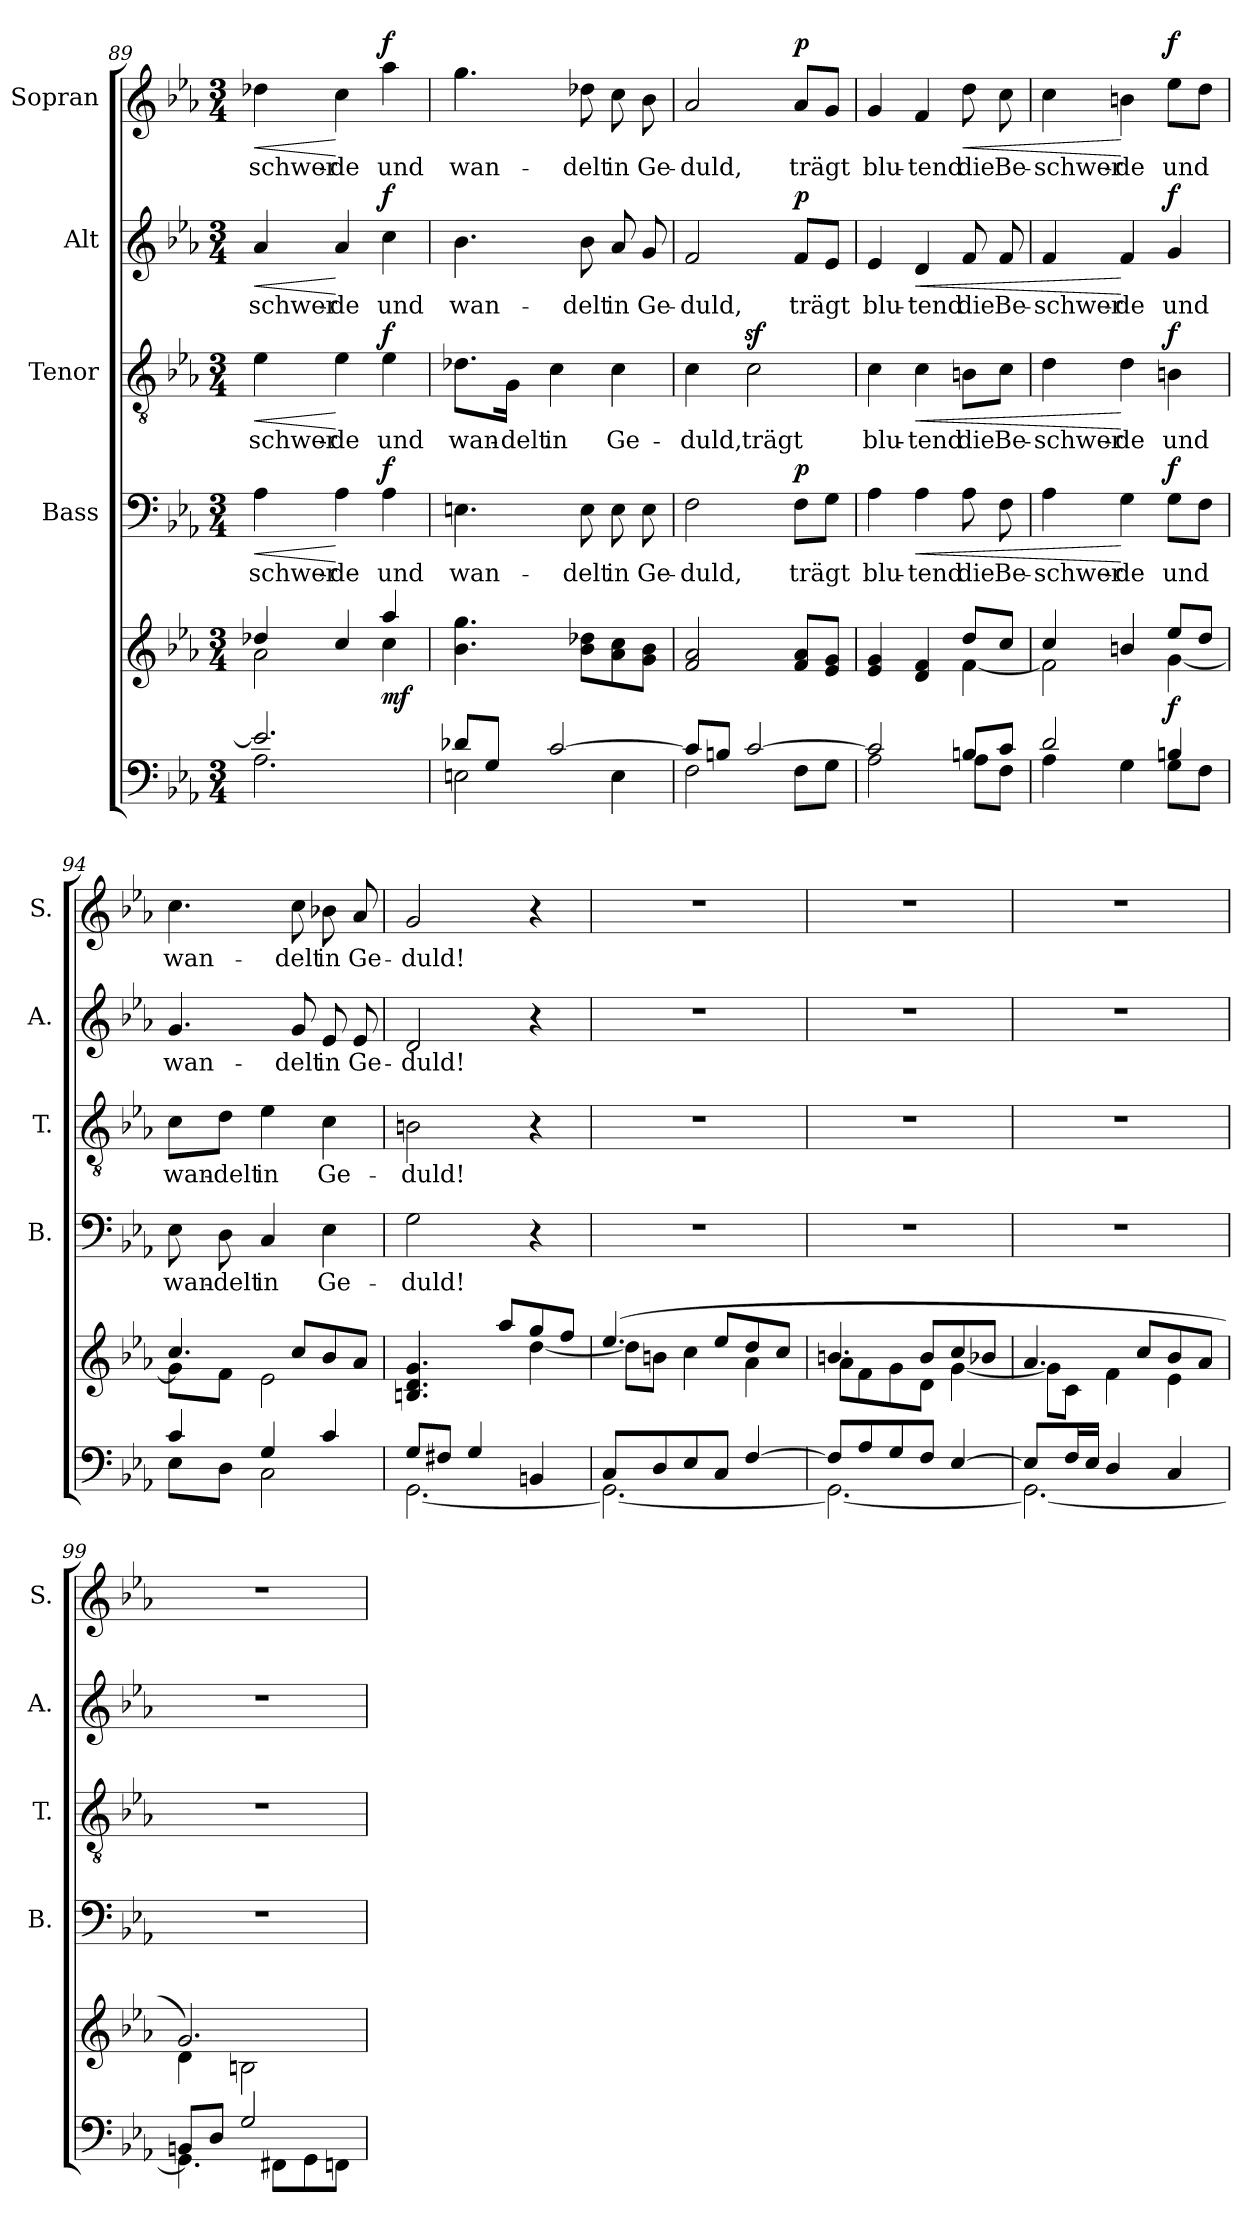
**kern	**kern	**dynam	**kern	**text	**dynam	**kern	**text	**dynam	**kern	**text	**dynam	**kern	**text	**dynam
*part5	*part5	*part5	*part4	*part4	*part4	*part3	*part3	*part3	*part2	*part2	*part2	*part1	*part1	*part1
*staff6	*staff5	*staff5/6	*staff4	*staff4	*staff4	*staff3	*staff3	*staff3	*staff2	*staff2	*staff2	*staff1	*staff1	*staff1
*	*	*	*I"Bass	*	*	*I"Tenor	*	*	*I"Alt	*	*	*I"Sopran	*	*
*	*	*	*I'B.	*	*	*I'T.	*	*	*I'A.	*	*	*I'S.	*	*
*clefF4	*clefG2	*	*clefF4	*	*	*clefGv2	*	*	*clefG2	*	*	*clefG2	*	*
*k[b-e-a-]	*k[b-e-a-]	*	*k[b-e-a-]	*	*	*k[b-e-a-]	*	*	*k[b-e-a-]	*	*	*k[b-e-a-]	*	*
*E-:	*E-:	*	*E-:	*	*	*E-:	*	*	*E-:	*	*	*E-:	*	*
*M3/4	*M3/4	*	*M3/4	*	*	*M3/4	*	*	*M3/4	*	*	*M3/4	*	*
=89	=89	=89	=89	=89	=89	=89	=89	=89	=89	=89	=89	=89	=89	=89
*^	*^	*	*	*	*	*	*	*	*	*	*	*	*	*
!	!	!	!	!	!	!LO:LY:b	!LO:HP:b	!	!LO:LY:b	!LO:HP:b	!	!LO:LY:b	!LO:HP:b	!	!LO:LY:b	!LO:HP:b
2.e-/]	2.A-\	4dd-X/	2a-\	.	4A-\	-schwer-	<	4e-\	-schwer-	<	4a-/	-schwer-	<	4dd-X\	-schwer-	<
!	!	!	!	!	!	!LO:LY:b	!	!	!LO:LY:b	!	!	!LO:LY:b	!	!	!LO:LY:b	!
.	.	4cc/	.	.	4A-\	-de	[	4e-\	-de	[	4a-/	-de	[	4cc\	-de	[
!	!	!	!	!LO:DY:b	!	!LO:LY:b	!LO:DY:a	!	!LO:LY:b	!LO:DY:a	!	!LO:LY:b	!LO:DY:a	!	!LO:LY:b	!LO:DY:a
.	.	4aa-/	4cc\	mf	4A-\	und	f	4e-\	und	f	4cc\	und	f	4aa-\	und	f
=90	=90	=90	=90	=90	=90	=90	=90	=90	=90	=90	=90	=90	=90	=90	=90	=90
!	!	!	!	!	!	!LO:LY:b	!	!	!LO:LY:b	!	!	!LO:LY:b	!	!	!LO:LY:b	!
*	*	*v	*v	*	*	*	*	*	*	*	*	*	*	*	*	*
8d-X/L	2En\	4.b-\ 4.gg\	.	4.En\	wan-	.	8.d-X\L	wan-	.	4.b-\	wan-	.	4.gg\	wan-	.
8G/J	.	.	.	.	.	.	.	.	.	.	.	.	.	.	.
!	!	!	!	!	!	!	!	!LO:LY:b	!	!	!	!	!	!	!
.	.	.	.	.	.	.	16G\Jk	-delt	.	.	.	.	.	.	.
!	!	!	!	!	!	!	!	!LO:LY:b	!	!	!	!	!	!	!
[>2c/	.	.	.	.	.	.	4c\	in	.	.	.	.	.	.	.
!	!	!	!	!	!LO:LY:b	!	!	!	!	!	!LO:LY:b	!	!	!LO:LY:b	!
.	.	8b-\ 8dd-X\L	.	8E\	-delt	.	.	.	.	8b-\	-delt	.	8dd-X\	-delt	.
!	!	!	!	!	!LO:LY:b	!	!	!LO:LY:b	!	!	!LO:LY:b	!	!	!LO:LY:b	!
.	4E\	8a-\ 8cc\	.	8E\	in	.	4c\	Ge-	.	8a-/	in	.	8cc\	in	.
!	!	!	!	!	!LO:LY:b	!	!	!	!	!	!LO:LY:b	!	!	!LO:LY:b	!
.	.	8g\ 8b-\J	.	8E\	Ge-	.	.	.	.	8g/	Ge-	.	8b-\	Ge-	.
=91	=91	=91	=91	=91	=91	=91	=91	=91	=91	=91	=91	=91	=91	=91	=91
!	!	!	!	!	!LO:LY:b	!	!	!LO:LY:b	!	!	!LO:LY:b	!	!	!LO:LY:b	!
8c/L]	2F\	2f/ 2a-/	.	2F\	-duld,	.	4c\	-duld,	.	2f/	-duld,	.	2a-/	-duld,	.
8Bn/J	.	.	.	.	.	.	.	.	.	.	.	.	.	.	.
!	!	!	!	!	!	!	!	!LO:LY:b	!	!	!	!	!	!	!
[>2c/	.	.	.	.	.	.	2cz>\	trägt	.	.	.	.	.	.	.
!	!	!	!	!	!LO:LY:b	!LO:DY:a	!	!	!	!	!LO:LY:b	!LO:DY:a	!	!LO:LY:b	!LO:DY:a
.	8F\L	8f/ 8a-/L	.	8F\L	trägt	p	.	.	.	8f/L	trägt	p	8a-/L	trägt	p
.	8G\J	8e-/ 8g/J	.	8G\J	.	.	.	.	.	8e-/J	.	.	8g/J	.	.
!!LO:PB:g=z
=92	=92	=92	=92	=92	=92	=92	=92	=92	=92	=92	=92	=92	=92	=92	=92
*	*	*^	*	*	*	*	*	*	*	*	*	*	*	*	*
!	!	!	!	!	!	!LO:LY:b	!	!	!LO:LY:b	!	!	!LO:LY:b	!	!	!LO:LY:b	!
2c/]	2A-\	4e-/ 4g/	2ryy	.	4A-\	blu-	.	4c\	blu-	.	4e-/	blu-	.	4g/	blu-	.
!	!	!	!	!	!	!LO:LY:b	!LO:HP:b	!	!LO:LY:b	!LO:HP:b	!	!LO:LY:b	!LO:HP:b	!	!LO:LY:b	!
.	.	4d/ 4f/	.	.	4A-\	-tend	<	4c\	-tend	<	4d/	-tend	<	4f/	-tend	.
!	!	!	!	!	!	!LO:LY:b	!	!	!LO:LY:b	!	!	!LO:LY:b	!	!	!LO:LY:b	!LO:HP:b
8Bn/L	8A-\L	8dd/L	[<4f\	.	8A-\	die	.	8Bn\L	die	.	8f/	die	.	8dd\	die	<
!	!	!	!	!	!	!LO:LY:b	!	!	!LO:LY:b	!	!	!LO:LY:b	!	!	!LO:LY:b	!
8c/J	8F\J	8cc/J	.	.	8F\	Be-	.	8c\J	Be-	.	8f/	Be-	.	8cc\	Be-	.
=93	=93	=93	=93	=93	=93	=93	=93	=93	=93	=93	=93	=93	=93	=93	=93	=93
!	!	!	!	!	!	!LO:LY:b	!	!	!LO:LY:b	!	!	!LO:LY:b	!	!	!LO:LY:b	!
2d/	4A-\	4cc/	2f\]	.	4A-\	-schwer-	.	4d\	-schwer-	.	4f/	-schwer-	.	4cc\	-schwer-	.
!	!	!	!	!	!	!LO:LY:b	!	!	!LO:LY:b	!	!	!LO:LY:b	!	!	!LO:LY:b	!
.	4G\	4bn/	.	.	4G\	-de	[	4d\	-de	[	4f/	-de	[	4bn\	-de	[
!	!	!	!	!LO:DY:b	!	!LO:LY:b	!LO:DY:a	!	!LO:LY:b	!LO:DY:a	!	!LO:LY:b	!LO:DY:a	!	!LO:LY:b	!LO:DY:a
4Bn/	8G\L	8ee-/L	[<4g\	f	8G\L	und	f	4Bn\	und	f	4g/	und	f	8ee-\L	und	f
.	8F\J	8dd/J	.	.	8F\J	.	.	.	.	.	.	.	.	8dd\J	.	.
=94	=94	=94	=94	=94	=94	=94	=94	=94	=94	=94	=94	=94	=94	=94	=94	=94
!	!	!	!	!	!	!LO:LY:b	!	!	!LO:LY:b	!	!	!LO:LY:b	!	!	!LO:LY:b	!
4c/	8E-\L	4.cc/	8g\L]	.	8E-\	wan-	.	8c\L	wan-	.	4.g/	wan-	.	4.cc\	wan-	.
!	!	!	!	!	!	!LO:LY:b	!	!	!LO:LY:b	!	!	!	!	!	!	!
.	8D\J	.	8f\J	.	8D\	-delt	.	8d\J	-delt	.	.	.	.	.	.	.
!	!	!	!	!	!	!LO:LY:b	!	!	!LO:LY:b	!	!	!	!	!	!	!
4G/	2C\	.	2e-\	.	4C/	in	.	4e-\	in	.	.	.	.	.	.	.
!	!	!	!	!	!	!	!	!	!	!	!	!LO:LY:b	!	!	!LO:LY:b	!
.	.	8cc/L	.	.	.	.	.	.	.	.	8g/	-delt	.	8cc\	-delt	.
!	!	!	!	!	!	!LO:LY:b	!	!	!LO:LY:b	!	!	!LO:LY:b	!	!	!LO:LY:b	!
4c/	.	8b-/	.	.	4E-\	Ge-	.	4c\	Ge-	.	8e-/	in	.	8b-X\	in	.
!	!	!	!	!	!	!	!	!	!	!	!	!LO:LY:b	!	!	!LO:LY:b	!
.	.	8a-/J	.	.	.	.	.	.	.	.	8e-/	Ge-	.	8a-/	Ge-	.
=95	=95	=95	=95	=95	=95	=95	=95	=95	=95	=95	=95	=95	=95	=95	=95	=95
!	!	!	!	!	!	!LO:LY:b	!	!	!LO:LY:b	!	!	!LO:LY:b	!	!	!LO:LY:b	!
8G/L	[<2.GG\	4.Bn/ 4.d/ 4.g/	2ryy	.	2G\	-duld!	.	2Bn\	-duld!	.	2d/	-duld!	.	2g/	-duld!	.
8F#X/J	.	.	.	.	.	.	.	.	.	.	.	.	.	.	.	.
4G/	.	.	.	.	.	.	.	.	.	.	.	.	.	.	.	.
.	.	8aa-/L	.	.	.	.	.	.	.	.	.	.	.	.	.	.
4BBn/	.	8gg/	[<4dd\	.	4r	.	.	4r	.	.	4r	.	.	4r	.	.
.	.	8ff/J	.	.	.	.	.	.	.	.	.	.	.	.	.	.
=96	=96	=96	=96	=96	=96	=96	=96	=96	=96	=96	=96	=96	=96	=96	=96	=96
8C/L	2.GG\_	(4.ee-/	8dd\L]	.	2.r	.	.	2.r	.	.	2.r	.	.	2.r	.	.
8D/	.	.	8bn\J	.	.	.	.	.	.	.	.	.	.	.	.	.
8E-/	.	.	4cc\	.	.	.	.	.	.	.	.	.	.	.	.	.
8C/J	.	8ee-/L	.	.	.	.	.	.	.	.	.	.	.	.	.	.
[>4F/	.	8dd/	4a-\	.	.	.	.	.	.	.	.	.	.	.	.	.
.	.	8cc/J	.	.	.	.	.	.	.	.	.	.	.	.	.	.
!!LO:LB:g=z
=97	=97	=97	=97	=97	=97	=97	=97	=97	=97	=97	=97	=97	=97	=97	=97	=97
8F/L]	2.GG\_	4.bn/	8a-\L	.	2.r	.	.	2.r	.	.	2.r	.	.	2.r	.	.
8A-/	.	.	8f\	.	.	.	.	.	.	.	.	.	.	.	.	.
8G/	.	.	8g\	.	.	.	.	.	.	.	.	.	.	.	.	.
8F/J	.	8b/L	8d\J	.	.	.	.	.	.	.	.	.	.	.	.	.
[>4E-/	.	8cc/	[<4g\	.	.	.	.	.	.	.	.	.	.	.	.	.
.	.	8b-X/J	.	.	.	.	.	.	.	.	.	.	.	.	.	.
=98	=98	=98	=98	=98	=98	=98	=98	=98	=98	=98	=98	=98	=98	=98	=98	=98
8E-/L]	2.GG\_	4.a-/	8g\L]	.	2.r	.	.	2.r	.	.	2.r	.	.	2.r	.	.
16F/L	.	.	8c\J	.	.	.	.	.	.	.	.	.	.	.	.	.
16E-/JJ	.	.	.	.	.	.	.	.	.	.	.	.	.	.	.	.
4D/	.	.	4f\	.	.	.	.	.	.	.	.	.	.	.	.	.
.	.	8cc/L	.	.	.	.	.	.	.	.	.	.	.	.	.	.
4C/	.	8b-/	4e-\	.	.	.	.	.	.	.	.	.	.	.	.	.
.	.	8a-/J	.	.	.	.	.	.	.	.	.	.	.	.	.	.
=99	=99	=99	=99	=99	=99	=99	=99	=99	=99	=99	=99	=99	=99	=99	=99	=99
8BBn/L	4.GG\]	2.g/)	4d\	.	2.r	.	.	2.r	.	.	2.r	.	.	2.r	.	.
8D/J	.	.	.	.	.	.	.	.	.	.	.	.	.	.	.	.
2G/	.	.	2Bn\	.	.	.	.	.	.	.	.	.	.	.	.	.
.	8FF#X\L	.	.	.	.	.	.	.	.	.	.	.	.	.	.	.
.	8GG\	.	.	.	.	.	.	.	.	.	.	.	.	.	.	.
.	8FFn\J	.	.	.	.	.	.	.	.	.	.	.	.	.	.	.
*v	*v	*	*	*	*	*	*	*	*	*	*	*	*	*	*	*
*	*v	*v	*	*	*	*	*	*	*	*	*	*	*	*	*
=	=	=	=	=	=	=	=	=	=	=	=	=	=	=
*-	*-	*-	*-	*-	*-	*-	*-	*-	*-	*-	*-	*-	*-	*-
